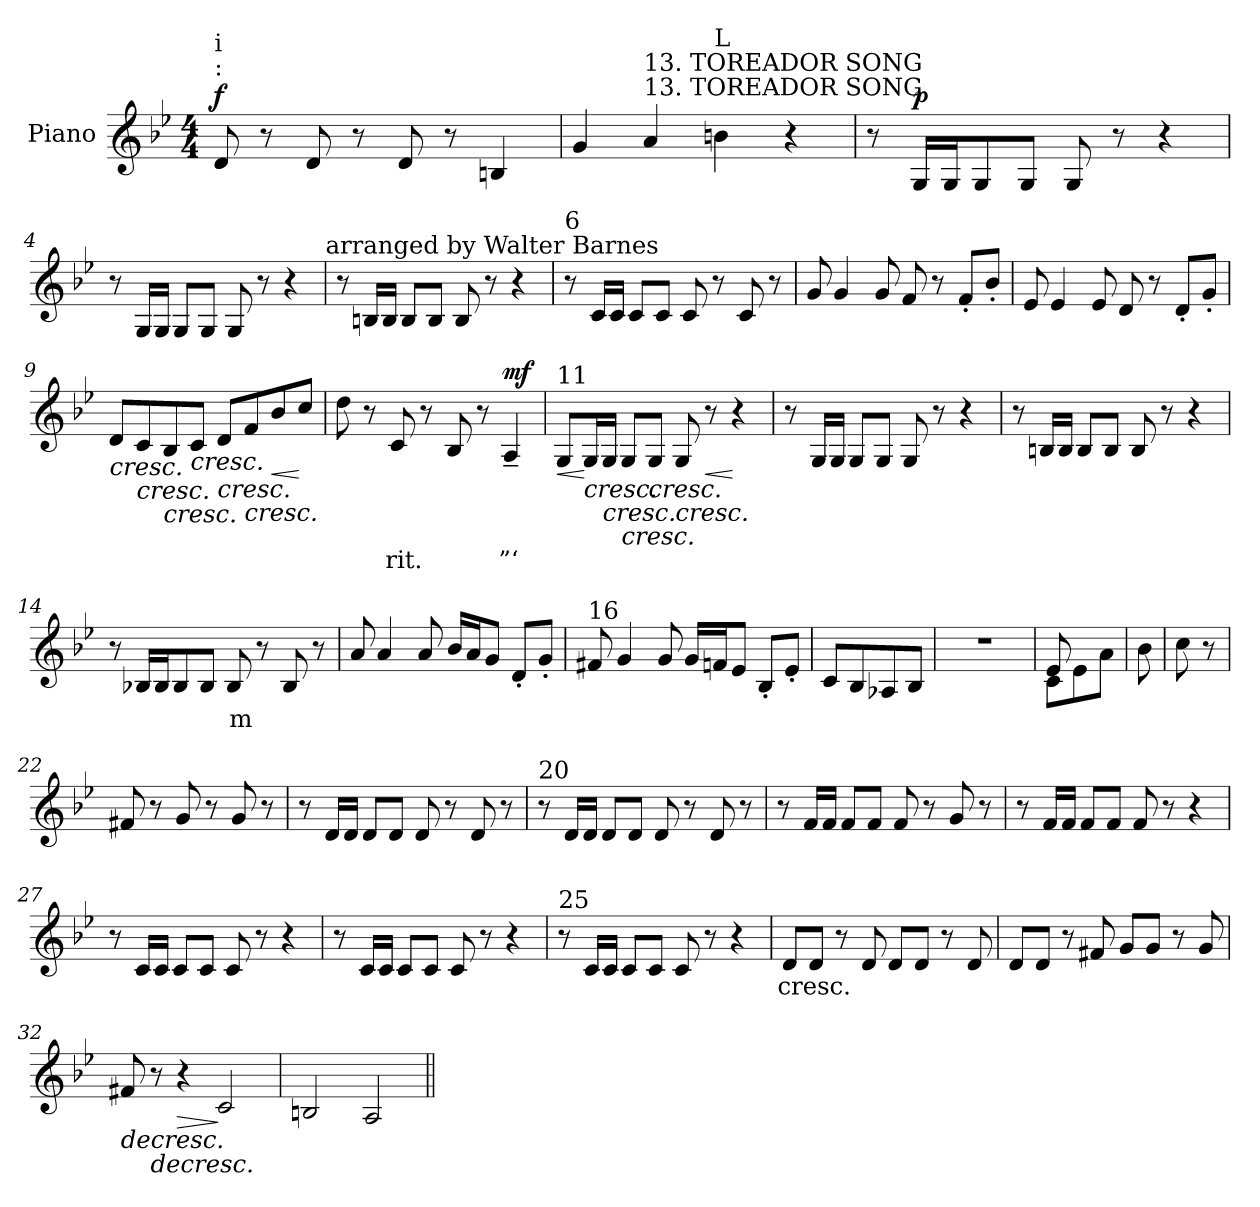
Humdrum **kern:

**kern	**text	**dynam
*part1	*part1	*part1
*staff1	*staff1	*staff1
*I"Piano	*	*
!!LO:PB:g=z
*clefG2	*	*
*k[b-e-]	*	*
*B-:	*	*
*M4/4	*	*
=1	=1	=1
!LO:TX:a:t=&colon;	!	!
!LO:TX:a:t=i	!	!
8di/	.	f
8r	.	.
8di/	.	.
8r	.	.
8di/	.	.
8r	.	.
4Bni/	.	.
=2	=2	=2
4gi/	.	.
!LO:TX:a:t=13. TOREADOR SONG	!	!
!LO:TX:t=13. TOREADOR SONG	!	!
4ai/	.	.
!LO:TX:a:t=L	!	!
4bni\	.	.
4r	.	.
=3	=3	=3
8r	.	.
16Gi/LL	.	p
16Gi/J	.	.
8Gi/	.	.
8Gi/J	.	.
8Gi/	.	.
8r	.	.
4r	.	.
=4	=4	=4
8r	.	.
16Gi/LL	.	.
16Gi/JJ	.	.
8Gi/L	.	.
8Gi/J	.	.
8Gi/	.	.
8r	.	.
4r	.	.
!LO:TX:a:t=arranged by Walter Barnes	!	!
=5	=5	=5
8r	.	.
16Bni/LL	.	.
16Bi/JJ	.	.
8Bi/L	.	.
8Bi/J	.	.
8Bi/	.	.
8r	.	.
4r	.	.
!!LO:LB:g=z
=6	=6	=6
!LO:TX:a:t=6	!	!
8r	.	.
!	!LO:LY:b:color=#000000	!
16ci/LL	.	.
16ci/JJ	.	.
8ci/L	.	.
8ci/J	.	.
8ci/	.	.
8r	.	.
8ci/	.	.
8r	.	.
=7	=7	=7
8gi/	.	.
4gi/	.	.
8gi/	.	.
8fi/	.	.
8r	.	.
8f'i/L	.	.
8b-'i/J	.	.
=8	=8	=8
8e-i/	.	.
4e-i/	.	.
8e-i/	.	.
8di/	.	.
8r	.	.
8d'i/L	.	.
8g'i/J	.	.
=9	=9	=9
!	!	!LO:HP:b
8di/L	.	<
!	!	!LO:HP:b
8ci/	.	<
!	!	!LO:HP:b
8B-i/	.	<
!	!	!LO:HP:b
8ci/J	.	<
!	!	!LO:HP:b
8di/L	.	<
!	!	!LO:HP:b
8fi/	.	<
!	!	!LO:HP:b
!	!	!LO:HP:n=1:b
8b-i/	.	< <
8cci/J	.	[ [ [ [ [ [ [
.	.	[
=10	=10	=10
8ddi\	.	.
8r	.	.
!	!LO:LY:b:color=#000000	!
8ci/	rit.	.
8r	.	.
8B-i/	.	.
8r	.	.
!	!LO:LY:b:color=#000000	!
4A~i/	”‘	mf
!!LO:LB:g=z
=11	=11	=11
!LO:TX:a:t=11	!	!
!	!	!LO:HP:b
8Gi/L	.	<
!	!	!LO:HP:n=1:b
16Gi/L	.	[ <
!	!	!LO:HP:b
16Gi/JJ	.	<
!	!	!LO:HP:b
8Gi/L	.	<
!	!	!LO:HP:b
8Gi/J	.	<
!	!	!LO:HP:b
8Gi/	.	<
!	!	!LO:HP:b
!	!	!LO:HP:n=1:b
8r	.	< <
4r	.	[ [ [ [ [ [
.	.	[
=12	=12	=12
8r	.	.
16Gi/LL	.	.
16Gi/JJ	.	.
8Gi/L	.	.
8Gi/J	.	.
8Gi/	.	.
8r	.	.
4r	.	.
=13	=13	=13
8r	.	.
16Bni/LL	.	.
16Bi/JJ	.	.
8Bi/L	.	.
8Bi/J	.	.
8Bi/	.	.
8r	.	.
4r	.	.
=14	=14	=14
8r	.	.
16B-Xi/LL	.	.
16B-i/J	.	.
8B-i/	.	.
8B-i/J	.	.
!	!LO:LY:b:color=#000000	!
8B-i/	m	.
8r	.	.
8B-i/	.	.
8r	.	.
=15	=15	=15
8ai/	.	.
4ai/	.	.
8ai/	.	.
16b-i/LL	.	.
16ai/J	.	.
8gi/J	.	.
8d'i/L	.	.
8g'i/J	.	.
!!LO:LB:g=z
=16	=16	=16
!LO:TX:a:t=16	!	!
8f#Xi/	.	.
4gi/	.	.
8gi/	.	.
16gi/LL	.	.
16fni/J	.	.
8e-i/J	.	.
8B-'i/L	.	.
8e-'i/J	.	.
=17	=17	=17
8ci/L	.	.
8B-i/	.	.
8A-Xi/	.	.
8B-i/J	.	.
=18	=18	=18
1r	.	.
=19	=19	=19
*^	*	*
8e-i/	8ci\L	.	.
4ryy	8e-i\	.	.
.	8ai\J	.	.
*v	*v	*	*
=20	=20	=20
8b-i\	.	.
=21	=21	=21
8cci\	.	.
8r	.	.
=22	=22	=22
8f#Xi/	.	.
8r	.	.
8gi/	.	.
8r	.	.
8gi/	.	.
8r	.	.
=23	=23	=23
8r	.	.
16di/LL	.	.
16di/JJ	.	.
8di/L	.	.
8di/J	.	.
8di/	.	.
8r	.	.
8di/	.	.
8r	.	.
!!LO:LB:g=z
=24	=24	=24
!LO:TX:a:t=20	!	!
8r	.	.
16di/LL	.	.
16di/JJ	.	.
8di/L	.	.
8di/J	.	.
8di/	.	.
8r	.	.
8di/	.	.
8r	.	.
=25	=25	=25
8r	.	.
16fi/LL	.	.
16fi/JJ	.	.
8fi/L	.	.
8fi/J	.	.
8fi/	.	.
8r	.	.
8gi/	.	.
8r	.	.
=26	=26	=26
8r	.	.
16fi/LL	.	.
16fi/JJ	.	.
8fi/L	.	.
8fi/J	.	.
8fi/	.	.
8r	.	.
4r	.	.
=27	=27	=27
8r	.	.
16ci/LL	.	.
16ci/JJ	.	.
8ci/L	.	.
8ci/J	.	.
8ci/	.	.
8r	.	.
4r	.	.
=28	=28	=28
8r	.	.
16ci/LL	.	.
16ci/JJ	.	.
8ci/L	.	.
8ci/J	.	.
8ci/	.	.
8r	.	.
4r	.	.
!!LO:LB:g=z
=29	=29	=29
!LO:TX:a:t=25	!	!
8r	.	.
16ci/LL	.	.
16ci/JJ	.	.
8ci/L	.	.
8ci/J	.	.
8ci/	.	.
8r	.	.
4r	.	.
=30	=30	=30
!	!LO:LY:b:color=#000000	!
8di/L	cresc.	.
8di/J	.	.
8r	.	.
8di/	.	.
8di/L	.	.
8di/J	.	.
8r	.	.
8di/	.	.
=31	=31	=31
8di/L	.	.
8di/J	.	.
8r	.	.
8f#Xi/	.	.
8gi/L	.	.
8gi/J	.	.
8r	.	.
8gi/	.	.
=32	=32	=32
!	!	!LO:HP:b
8f#Xi/	.	>
!	!	!LO:HP:b
8r	.	>
!	!	!LO:HP:b
!	!	!LO:HP:n=1:b
!	!	!LO:HP:n=1:b
!	!	!LO:HP:n=1:b
4r	.	> > > >
2ci/	.	] ] ]
.	.	]
=33	=33	=33
2Bni/	.	.
2Ai/	.	]
.	.	]
=||	=||	=||
*-	*-	*-
